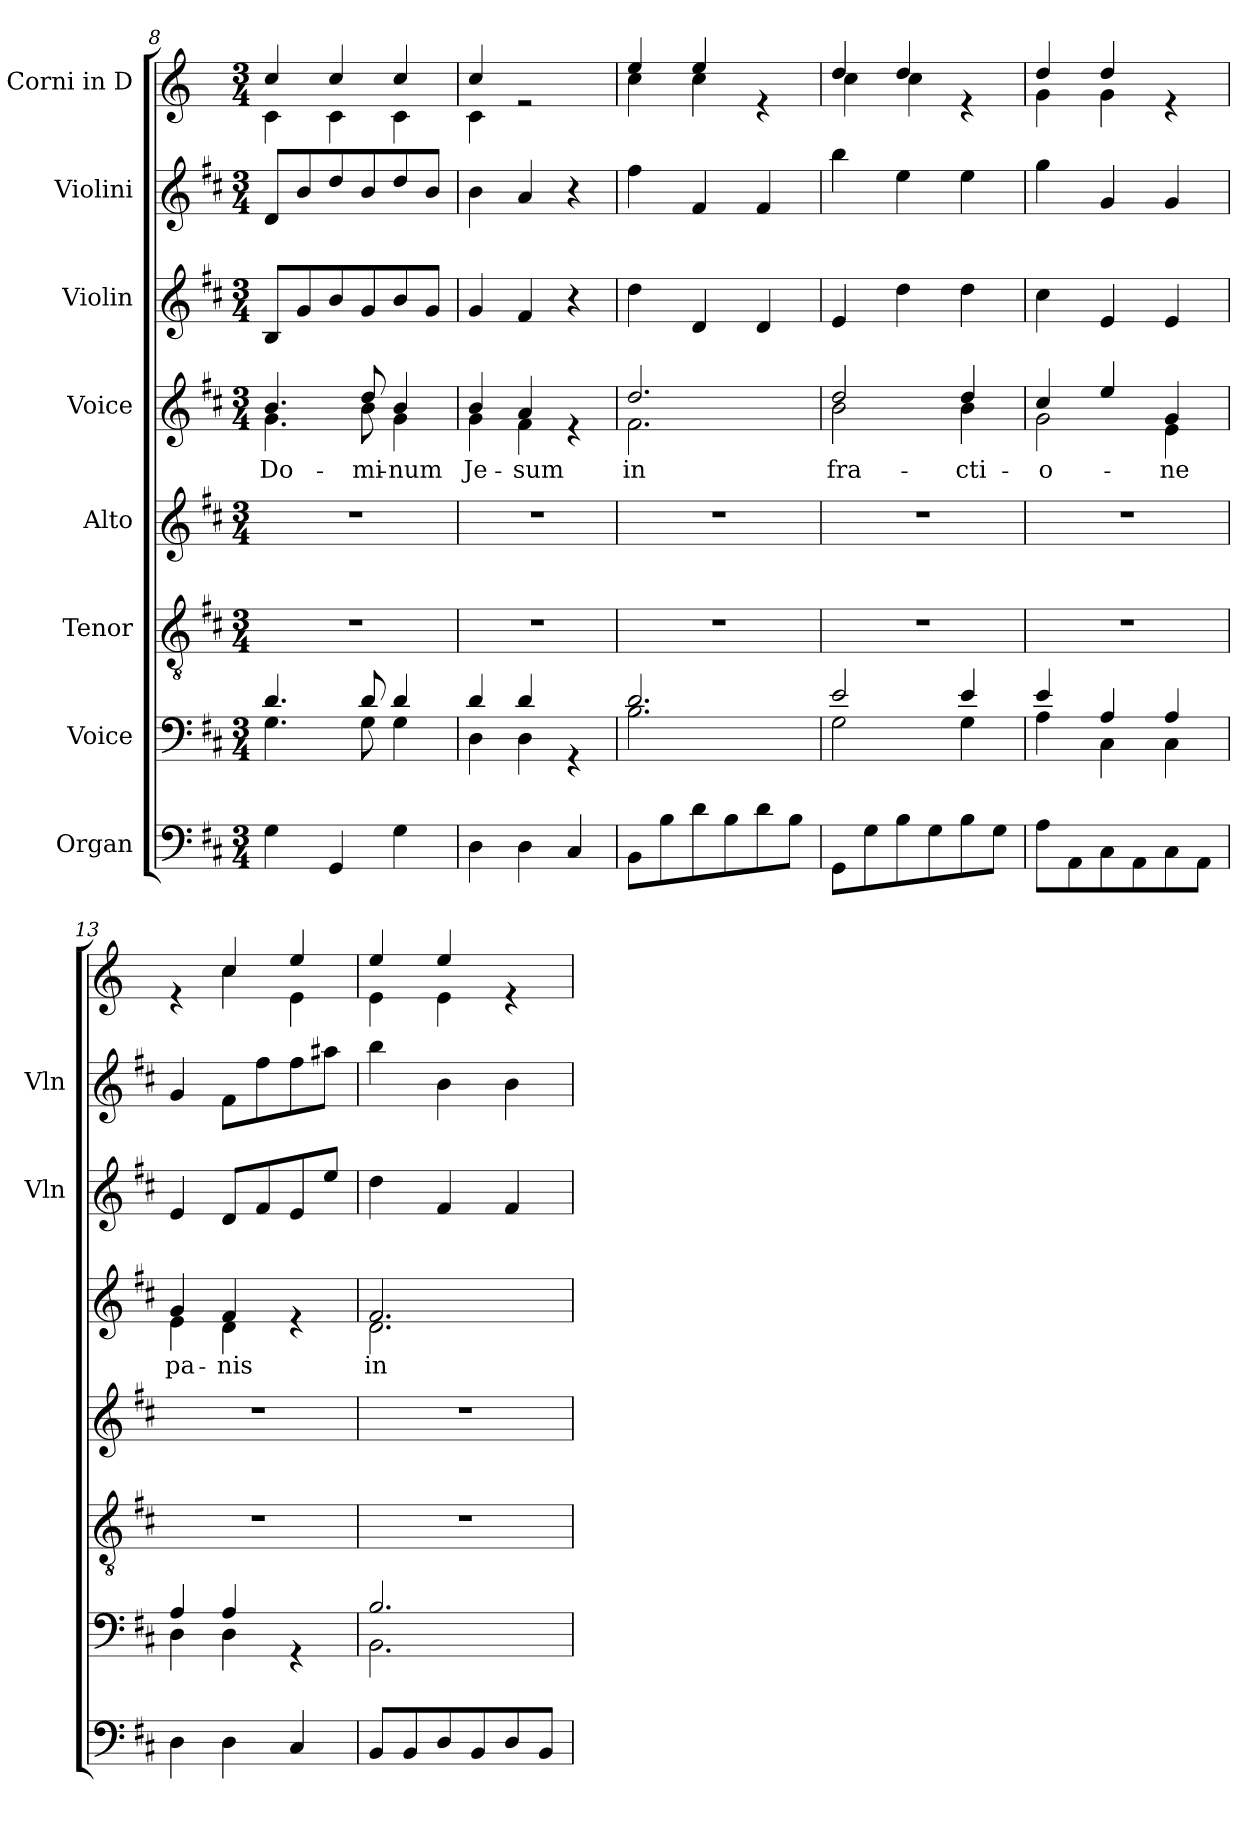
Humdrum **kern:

**kern	**kern	**kern	**kern	**kern	**text	**kern	**kern	**kern
*part8	*part7	*part6	*part5	*part4	*part4	*part3	*part2	*part1
*staff8	*staff7	*staff6	*staff5	*staff4	*staff4	*staff3	*staff2	*staff1
*I"Organ	*I"Voice	*I"Tenor	*I"Alto	*I"Voice	*	*I"Violin	*I"Violini	*I"Corni in D
*	*	*	*	*	*	*I'Vln	*I'Vln	*
!!LO:LB:g=z
*clefF4	*clefF4	*clefGv2	*clefG2	*clefG2	*	*clefG2	*clefG2	*clefG2
*	*	*	*	*	*	*	*	*ITrd6c10
*k[f#c#]	*k[f#c#]	*k[f#c#]	*k[f#c#]	*k[f#c#]	*	*k[f#c#]	*k[f#c#]	*k[f#c#]
*M3/4	*M3/4	*M3/4	*M3/4	*M3/4	*	*M3/4	*M3/4	*M3/4
=8	=8	=8	=8	=8	=8	=8	=8	=8
*	*^	*	*	*	*	*	*	*
!	!	!	!	!	!	!LO:LY:b	!	!	!
*	*	*	*	*	*^	*	*	*	*^
4G\	4.d/	4.G\	2.r	2.r	4.b/	4.g\	Do-	8B/L	8d/L	4d/	4D\
.	.	.	.	.	.	.	.	8g/	8b/	.	.
4GG/	.	.	.	.	.	.	.	8b/	8dd/	4d/	4D\
!	!	!	!	!	!	!	!LO:LY:b	!	!	!	!
.	8d/	8G\	.	.	8dd/	8b\	-mi-	8g/	8b/	.	.
!	!	!	!	!	!	!	!LO:LY:b	!	!	!	!
4G\	4d/	4G\	.	.	4b/	4g\	-num	8b/	8dd/	4d/	4D\
.	.	.	.	.	.	.	.	8g/J	8b/J	.	.
=9	=9	=9	=9	=9	=9	=9	=9	=9	=9	=9	=9
!	!	!	!	!	!	!	!LO:LY:b	!	!	!	!
4D\	4d/	4D\	2.r	2.r	4b/	4g\	Je-	4g/	4b\	4d/	4D\
!	!	!	!	!	!	!	!LO:LY:b	!	!	!	!
4D\	4d/	4D\	.	.	4a/	4f#\	-sum	4f#/	4a/	2re	2ryy
4C#/	4rGG	4ryy	.	.	4re	4ryy	.	4r	4r	.	.
=10	=10	=10	=10	=10	=10	=10	=10	=10	=10	=10	=10
!	!	!	!	!	!	!	!LO:LY:b	!	!	!	!
8BB\L	2.d/	2.B\	2.r	2.r	2.dd/	2.f#\	in	4dd\	4ff#\	4f#/	4d\
8B\	.	.	.	.	.	.	.	.	.	.	.
8d\	.	.	.	.	.	.	.	4d/	4f#/	4f#/	4d\
8B\	.	.	.	.	.	.	.	.	.	.	.
8d\	.	.	.	.	.	.	.	4d/	4f#/	4re	4ryy
8B\J	.	.	.	.	.	.	.	.	.	.	.
=11	=11	=11	=11	=11	=11	=11	=11	=11	=11	=11	=11
!	!	!	!	!	!	!	!LO:LY:b	!	!	!	!
8GG\L	2e/	2G\	2.r	2.r	2dd/	2b\	fra-	4e/	4bb\	4e/	4d\
8G\	.	.	.	.	.	.	.	.	.	.	.
8B\	.	.	.	.	.	.	.	4dd\	4ee\	4e/	4d\
8G\	.	.	.	.	.	.	.	.	.	.	.
!	!	!	!	!	!	!	!LO:LY:b	!	!	!	!
8B\	4e/	4G\	.	.	4dd/	4b\	-cti-	4dd\	4ee\	4re	4ryy
8G\J	.	.	.	.	.	.	.	.	.	.	.
=12	=12	=12	=12	=12	=12	=12	=12	=12	=12	=12	=12
!	!	!	!	!	!	!	!LO:LY:b	!	!	!	!
8A\L	4e/	4A\	2.r	2.r	4cc#/	2g\	-o-	4cc#\	4gg\	4e/	4A\
8AA\	.	.	.	.	.	.	.	.	.	.	.
8C#\	4A/	4C#\	.	.	4ee/	.	.	4e/	4g/	4e/	4A\
8AA\	.	.	.	.	.	.	.	.	.	.	.
!	!	!	!	!	!	!	!LO:LY:b	!	!	!	!
8C#\	4A/	4C#\	.	.	4g/	4e\	-ne	4e/	4g/	4re	4ryy
8AA\J	.	.	.	.	.	.	.	.	.	.	.
=13	=13	=13	=13	=13	=13	=13	=13	=13	=13	=13	=13
!	!	!	!	!	!	!	!LO:LY:b	!	!	!	!
4D\	4A/	4D\	2.r	2.r	4g/	4e\	pa-	4e/	4g/	4re	4ryy
!	!	!	!	!	!	!	!LO:LY:b	!	!	!	!
4D\	4A/	4D\	.	.	4f#/	4d\	-nis	8d/L	8f#\L	4d/	4d\
.	.	.	.	.	.	.	.	8f#/	8ff#\	.	.
4C#/	4rGG	4ryy	.	.	4re	4ryy	.	8e/	8ff#\	4f#/	4F#\
.	.	.	.	.	.	.	.	8ee/J	8aa#X\J	.	.
=14	=14	=14	=14	=14	=14	=14	=14	=14	=14	=14	=14
!	!	!	!	!	!	!	!LO:LY:b	!	!	!	!
8BB/L	2.B/	2.BB\	2.r	2.r	2.f#/	2.d\	in	4dd\	4bb\	4f#/	4F#\
8BB/	.	.	.	.	.	.	.	.	.	.	.
8D/	.	.	.	.	.	.	.	4f#/	4b\	4f#/	4F#\
8BB/	.	.	.	.	.	.	.	.	.	.	.
8D/	.	.	.	.	.	.	.	4f#/	4b\	4re	4ryy
8BB/J	.	.	.	.	.	.	.	.	.	.	.
*	*v	*v	*	*	*v	*v	*	*	*	*v	*v
=	=	=	=	=	=	=	=	=
*-	*-	*-	*-	*-	*-	*-	*-	*-
